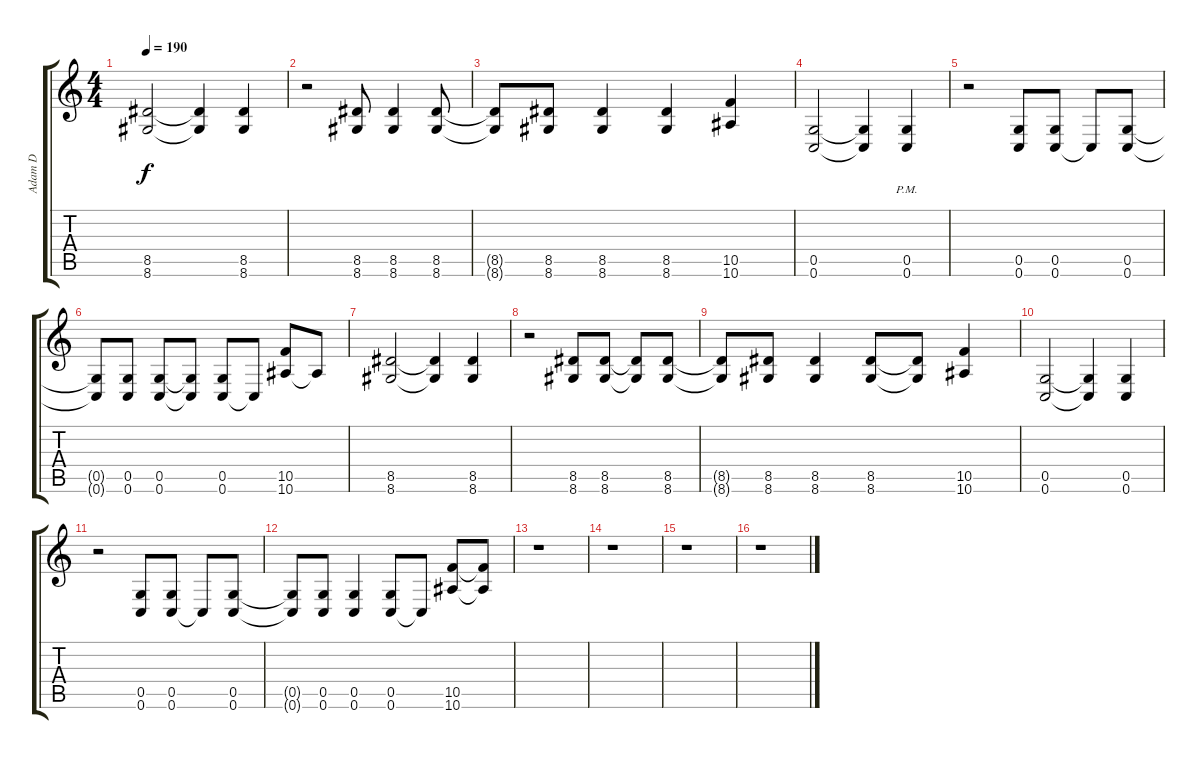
\track ("Adam D" "Adam D") {instrument distortionguitar}
\staff {score tabs}
\tuning (D4 A3 F3 C3 G2 C2) {hide}
\ts (4 4)
\tempo 190
\clef g2
\ks c
(8.5 8.6).2{dy f} (8.5{t} 8.6{t}).4 (8.5 8.6).4 |
r.2 (8.5 8.6).8 (8.5 8.6).4 (8.5 8.6).8 |
(8.5{t} 8.6{t}).8 (8.5 8.6).8 (8.5 8.6).4 (8.5 8.6).4 (10.5 10.6).4 |
(0.5 0.6).2 (0.5{t} 0.6{t}).4 (0.5 0.6{pm}).4 |
r.2 (0.5 0.6).8 (0.5 0.6).8 0.6{t}.8 (0.5 0.6).8 |
(0.5{t} 0.6{t}).8 (0.5 0.6).8 (0.5 0.6).8 (0.5{t} 0.6{t}).8 (0.5 0.6).8 0.6{t}.8 (10.5 10.6).8 10.6{t}.8 |
(8.5 8.6).2 (8.5{t} 8.6{t}).4 (8.5 8.6).4 |
r.2 (8.5 8.6).8 (8.5 8.6).8 (8.5{t} 8.6{t}).8 (8.5 8.6).8 |
(8.5{t} 8.6{t}).8 (8.5 8.6).8 (8.5 8.6).4 (8.5 8.6).8 (8.5{t} 8.6{t}).8 (10.5 10.6).4 |
(0.5 0.6).2 (0.5{t} 0.6{t}).4 (0.5 0.6).4 |
r.2 (0.5 0.6).8 (0.5 0.6).8 0.6{t}.8 (0.5 0.6).8 |
(0.5{t} 0.6{t}).8 (0.5 0.6).8 (0.5 0.6).4 (0.5 0.6).8 0.6{t}.8 (10.5 10.6).8 (10.5{t} 10.6{t}).8 |
r.1 |
r.1 |
r.1 |
r.1
